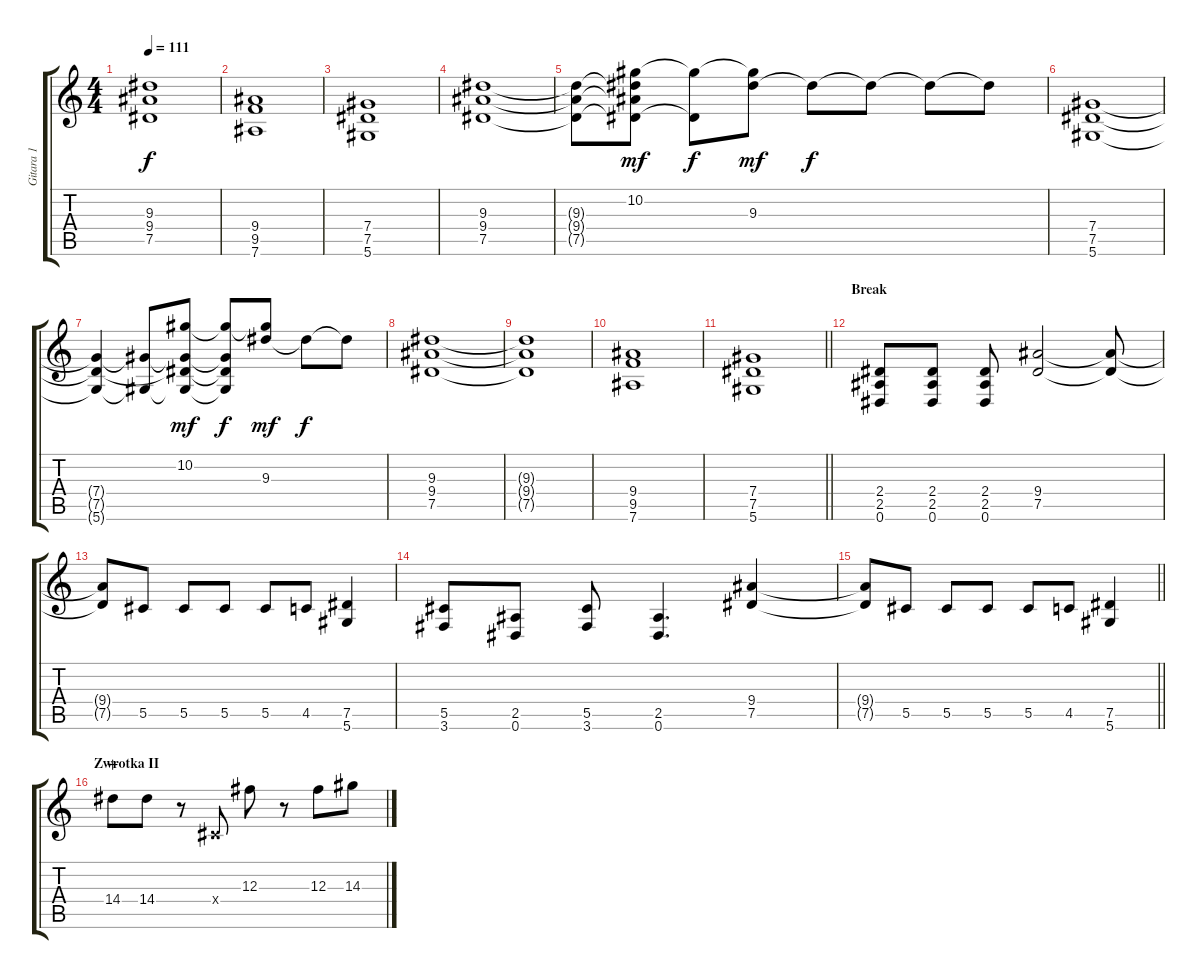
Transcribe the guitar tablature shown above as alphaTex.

\track ("Gitara 1" "Gitara 1") {instrument distortionguitar}
\staff {score tabs}
\tuning (Eb4 Bb3 Gb3 Db3 Ab2 Eb2) {hide}
\ts (4 4)
\tempo 111
\clef g2
\ks c
(9.3{t} 9.4{t} 7.5{t}).1{dy f} |
(9.4 9.5 7.6).1 |
(7.4 7.5 5.6).1 |
(9.3 9.4 7.5).1 |
(9.3{t} 9.4{t} 7.5{t}).8 (10.2 9.3{t} 9.4{t} 7.5{t}).8{dy mf} (10.2{t} 7.5{t}).8{dy f} (10.2{t} 9.3).8{dy mf} 9.3{t}.8{dy f} 9.3{t}.8 9.3{t}.8 9.3{t}.8 |
(7.4 7.5 5.6).1 |
(7.4{t} 7.5{t} 5.6{t}).4 (7.4{t} 5.6{t}).8 (10.2 7.4{t} 7.5{t} 5.6{t}).8{dy mf} (10.2{t} 7.4{t} 7.5{t} 5.6{t}).8{dy f} (10.2{t} 9.3).8{dy mf} 9.3{t}.8{dy f} 9.3{t}.8 |
(9.3 9.4 7.5).1 |
(9.3{t} 9.4{t} 7.5{t}).1 |
(9.4 9.5 7.6).1 |
\barLineRight lightlight
(7.4 7.5 5.6).1 |
\section ("" "Break")
(2.4 2.5 0.6).8 (2.4 2.5 0.6).8 (2.4 2.5 0.6).8 (9.4 7.5).2 (9.4{t} 7.5{t}).8 |
(9.4{t} 7.5{t}).8 5.5.8 5.5.8 5.5.8 5.5.8 4.5.8 (7.5 5.6).4 |
(5.5 3.6).8 (2.5 0.6).8 (5.5 3.6).8 (2.5 0.6).4{d} (9.4 7.5).4 |
\barLineRight lightlight
(9.4{t} 7.5{t}).8 5.5.8 5.5.8 5.5.8 5.5.8 4.5.8 (7.5 5.6).4 |
\section ("" "Zwrotka II")
14.4.8{volume 10 instrument distortionguitar wahc} 14.4.8 r.8 0.4{x}.8 12.3.8 r.8 12.3.8 14.3.8
